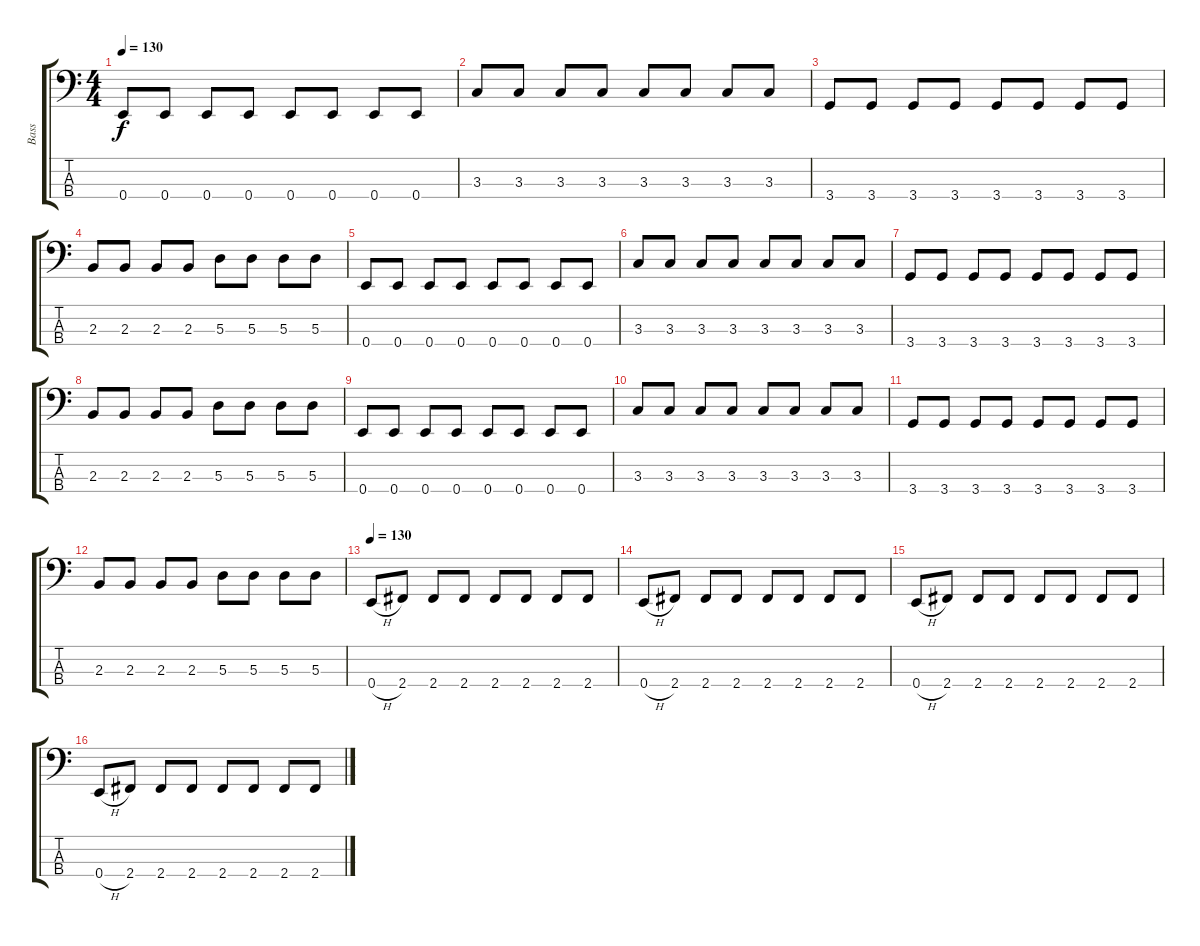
\track ("Bass" "Bass") {instrument acousticguitarsteel}
\staff {score tabs}
\tuning (G2 D2 A1 E1) {hide}
\ts (4 4)
\tempo 130
\clef f4
\ks c
0.4.8{dy f} 0.4.8 0.4.8 0.4.8 0.4.8 0.4.8 0.4.8 0.4.8 |
3.3.8 3.3.8 3.3.8 3.3.8 3.3.8 3.3.8 3.3.8 3.3.8 |
3.4.8 3.4.8 3.4.8 3.4.8 3.4.8 3.4.8 3.4.8 3.4.8 |
2.3.8 2.3.8 2.3.8 2.3.8 5.3.8 5.3.8 5.3.8 5.3.8 |
0.4.8 0.4.8 0.4.8 0.4.8 0.4.8 0.4.8 0.4.8 0.4.8 |
3.3.8 3.3.8 3.3.8 3.3.8 3.3.8 3.3.8 3.3.8 3.3.8 |
3.4.8 3.4.8 3.4.8 3.4.8 3.4.8 3.4.8 3.4.8 3.4.8 |
2.3.8 2.3.8 2.3.8 2.3.8 5.3.8 5.3.8 5.3.8 5.3.8 |
0.4.8 0.4.8 0.4.8 0.4.8 0.4.8 0.4.8 0.4.8 0.4.8 |
3.3.8 3.3.8 3.3.8 3.3.8 3.3.8 3.3.8 3.3.8 3.3.8 |
3.4.8 3.4.8 3.4.8 3.4.8 3.4.8 3.4.8 3.4.8 3.4.8 |
2.3.8 2.3.8 2.3.8 2.3.8 5.3.8 5.3.8 5.3.8 5.3.8 |
\tempo 130
0.4{h}.8 2.4.8 2.4.8 2.4.8 2.4.8 2.4.8 2.4.8 2.4.8 |
0.4{h}.8 2.4.8 2.4.8 2.4.8 2.4.8 2.4.8 2.4.8 2.4.8 |
0.4{h}.8 2.4.8 2.4.8 2.4.8 2.4.8 2.4.8 2.4.8 2.4.8 |
0.4{h}.8 2.4.8 2.4.8 2.4.8 2.4.8 2.4.8 2.4.8 2.4.8
